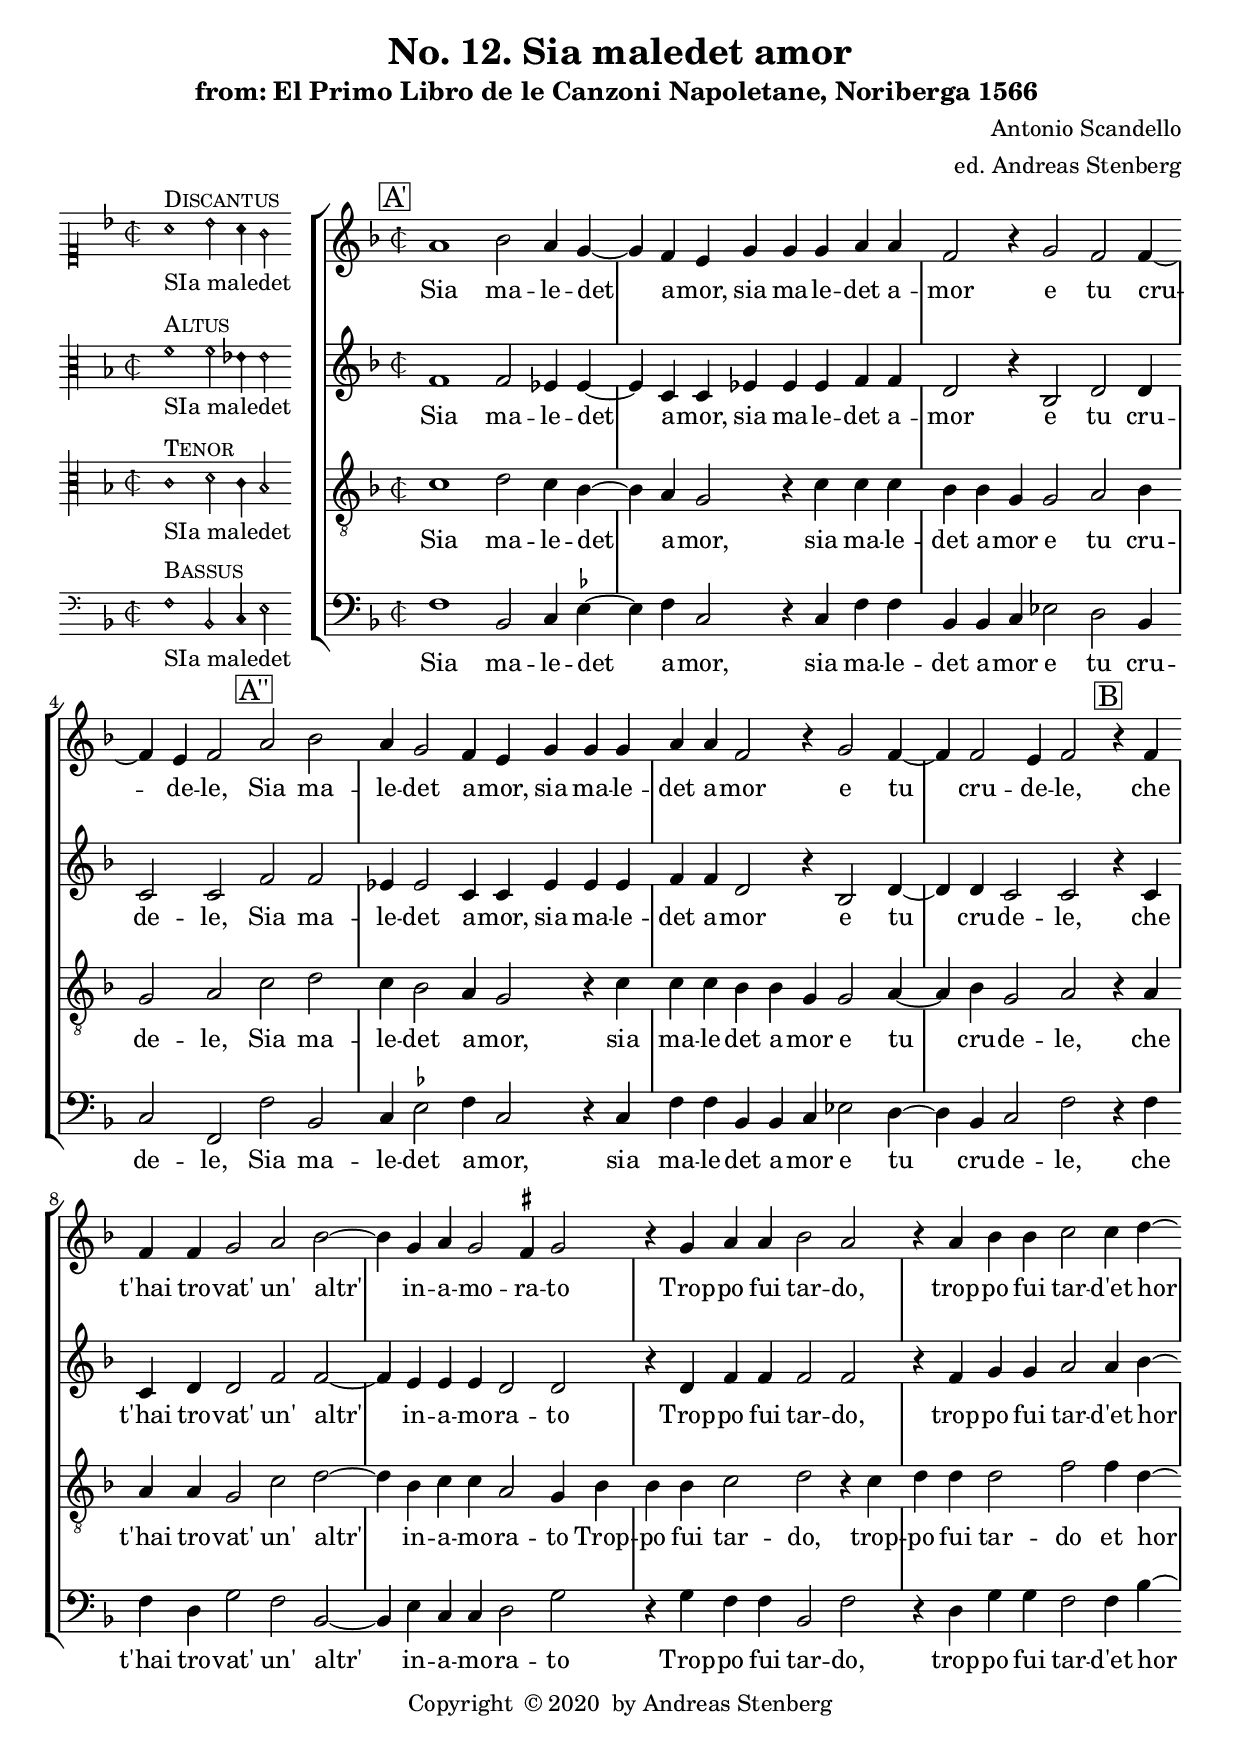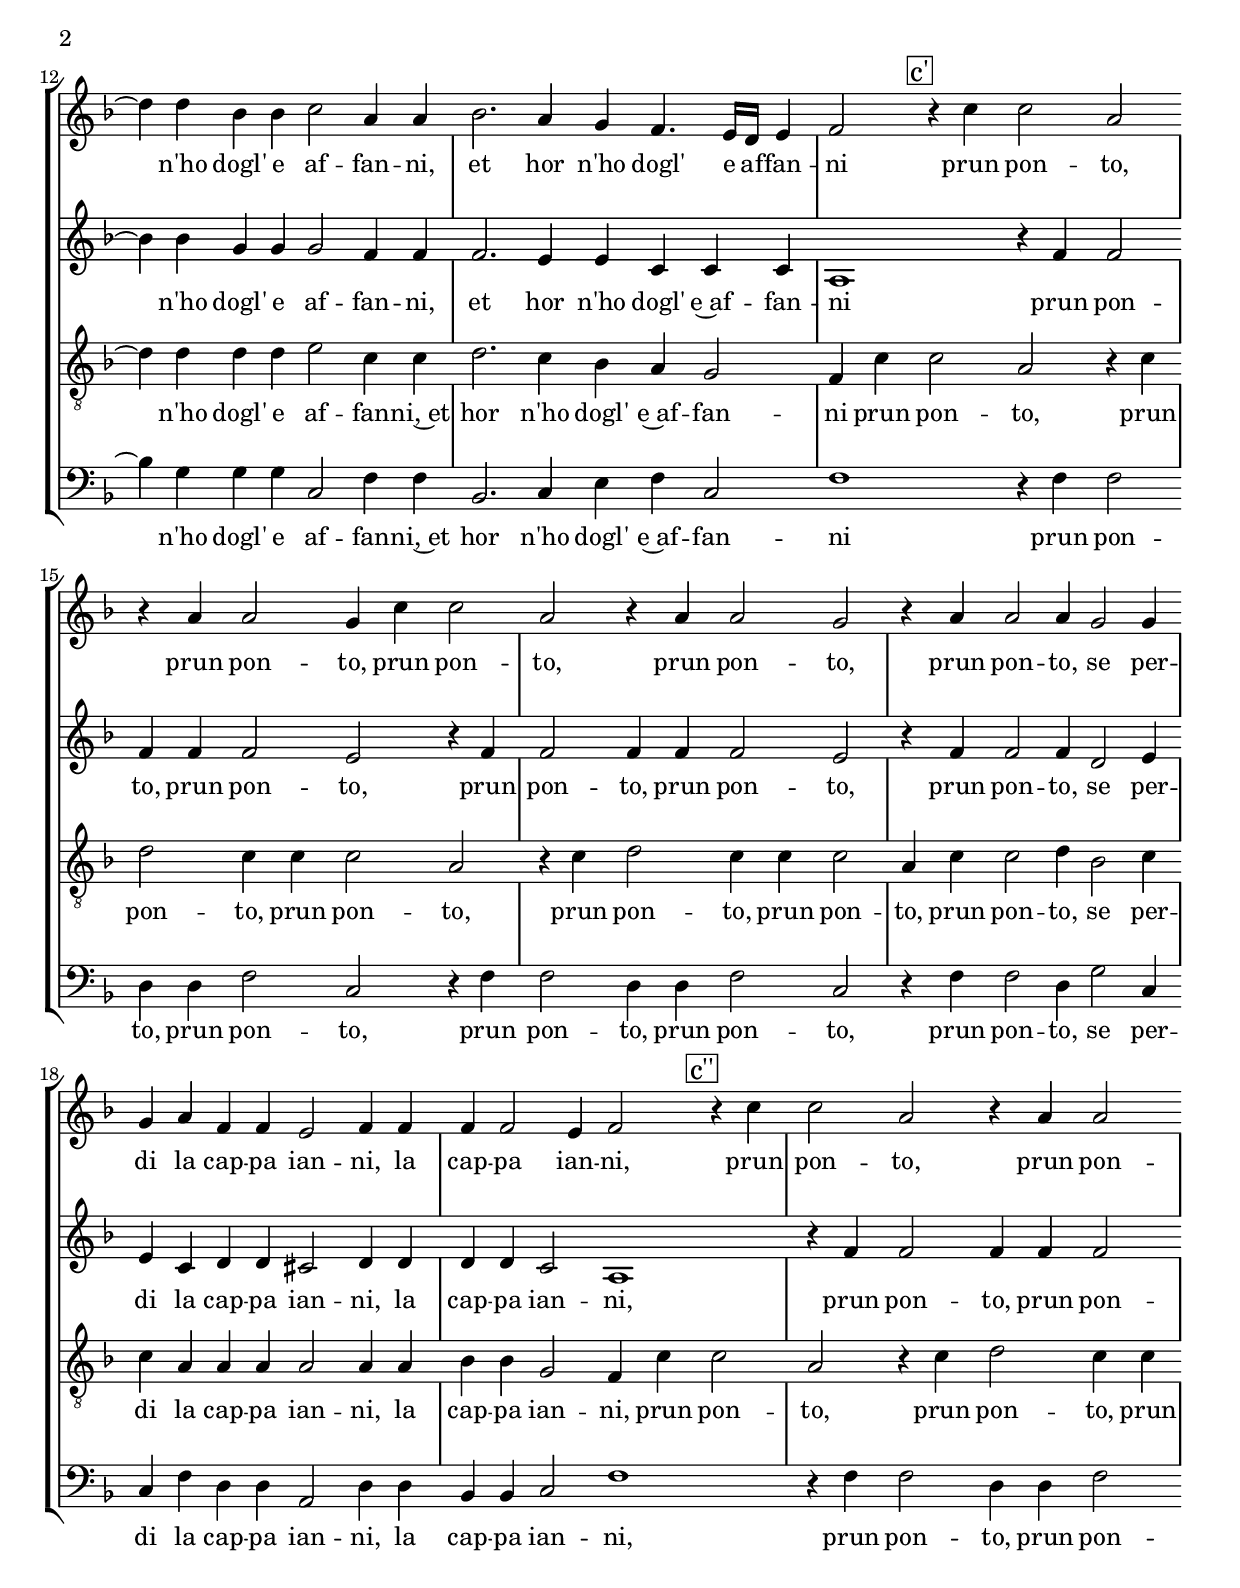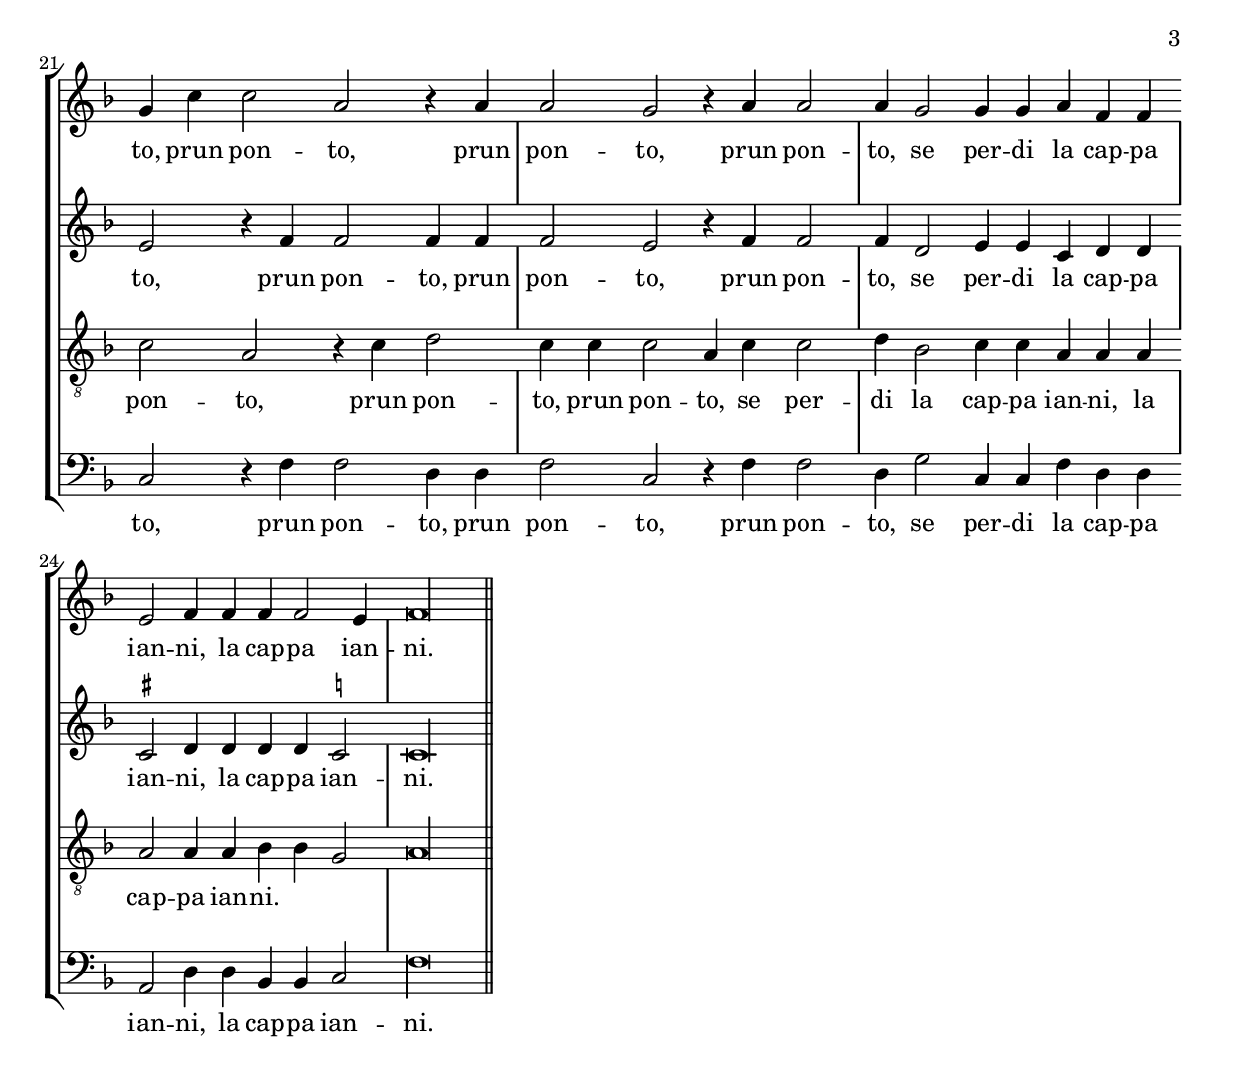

%%%%%%%%%%%%%%%%%%%%%%%%%%%%%%%%%%%%%%%%%%%%%%%%%%%%%%%%%%%%%%%%%%%
% This is a template based on the usual four part choir templater %
% where the voices have common lyrics at the the start but split  %
% to separate lyrics after a while.				  %
% This template is modyfied by AS from the one in the lilypond    %
% documentation.						  %
% This template is to be used for instance for fairly simple      %
% settings where the stanzas are set homophonicaly but twhere the %
% Chorus contains polyphony that require separate underlay for    %
% the different voices.						  %
%%%%%%%%%%%%%%%%%%%%%%%%%%%%%%%%%%%%%%%%%%%%%%%%%%%%%%%%%%%%%%%%%%%
\version "2.18.0"
\include "deutsch.ly"
ficta = \once \set suggestAccidentals =##t
\header {
   title = \markup {
    \center-column {
      "No. 12. Sia maledet amor"
%      "Wann er zu nacht"
%      \vspace #0.5
    }
  }
  subtitle = "from: El Primo Libro de le Canzoni Napoletane, Noriberga 1566 "
  composer = "Antonio Scandello"
  arranger = "ed. Andreas Stenberg"
  poet = ""
  meter =""
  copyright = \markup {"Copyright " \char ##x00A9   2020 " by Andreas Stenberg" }
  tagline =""
}
global = {
  \key f \major
}
%% PDF p.21
sopMusic = \relative c' {

  \set Score.tempoHideNote = ##t
  \tempo 2 = 86
  \override Staff.TimeSignature.style = #'mensural
  \time 2/2
  \set Timing.measureLength = #(ly:make-moment 4/2)
  \override Staff.BarLine.transparent = ##t
 \mark \markup { \box A' }
 a'1 b2 a4 g4~
 g4 f4 e4 g4 g4 g4 a4 a4
 f2 r4 g2 f2 f4~
 f4 e4 f2 \mark \markup { \box A'' }
  a2 b2
 a4 g2 f4 					%% end of first line in orig.
 e4 g4 g4 g4
 a4 a4 f2 r4 g2 f4~
 f4 f2 e4 f2 \mark \markup { \box B } r4 f4
 f4 f4 g2 a2 b2~
 b4 g4 a4 g2 \ficta fis4 g2
 r4  g4 a4 a4 b2 a2				%5 end of second line.
 r4 a4 b4 b4 c2 c4 d4~
 d4 d4 b4  b4 c2 a4 a4
 b2. a4 g4 f4. e16 d16 e4
 f2 \mark \markup { \box c' } r4 c'4 c2 a2
 r4 a4 a2 g4 c4 c2				%% end of third line.
 a2 r4 a4 a2 g2
 r4 a4 a2 a4 g2 g4
 g4 a4 f4 f4 e2 f4 f4
 f4 f2 e4 f2 \mark \markup { \box c'' } r4 c'4
 c2 a2 r4 a4 a2
 g4 c4 c2					%% end of fourth line.
 a2 r4 a4
 a2 g2 r4 a4 a2
 a4 g2 g4 g4 a4 f4  f4
 e2 f4 f4 f4 f2 e4
 \cadenzaOn
 f\longa
 \revert Staff.BarLine.transparent
  \bar "||"
}
%% PDF p. 20
sopWords = \lyricmode {
  Sia ma -- le -- det a -- mor,
  sia ma -- le -- det a -- mor e tu cru -- de -- le,
  Sia ma -- le -- det a -- mor,
  sia ma -- le -- det a -- mor e tu cru -- de -- le,
  che t'hai tro -- vat' un' altr' in -- a -- mo -- ra -- to
  Trop -- po fui tar -- do,
  trop -- po fui tar -- d'et hor n'ho dogl' e af -- fan -- ni,
  et hor n'ho dogl' e af -- fan -- ni
  prun pon -- to,
  prun pon -- to,
  prun pon -- to,
  prun pon -- to,
  prun pon -- to, se per -- di la cap -- pa ian -- ni,
  la cap -- pa ian -- ni,
  prun pon -- to,
  prun pon -- to,
  prun pon -- to,
  prun pon -- to,
  prun pon -- to, se per -- di la cap -- pa ian -- ni,
  la cap -- pa ian -- ni.
}
%% PDF p.59
altoMusic = \relative c' {
  \override Staff.BarLine.transparent = ##t
  \override Staff.TimeSignature.style = #'mensural
  f1 f2 es4 es4~
  es4 c4 c4 es4 es4 es4 f4 f4
  d2 r4 b2 d2 d4
  c2 c2 f2 f2
  es4 es2 c4 c4 es4 es4 es4			%% end of first line in orig.
  f4 f4 d2 r4 b2 d4~
  d4 d4 c2 c2 r4 c4
  c4 d4 d2 f2 f2~
  f4 e4 e4 e4 d2 d2
  r4 d4 f4 f4 f2 f2
  r4 f4 g4 g4 a2 a4 b4~
  b4 b4 g4 g4					%5 end of second line.
  g2 f4 f4
  f2. e4 e4 c4 c4 c4
  a1 r4 f'4 f2
  f4 f4 f2 e2 r4 f4
  f2 f4 f4 f2 e2
  r4 f4 f2 f4 d2 e4
  e4 c4 d4 d4 cis2 d4 d4			%% end of zthird line.
  d4 d4 c2 a1
  r4 f'4 f2 f4 f4 f2
  e2 r4 f4 f2 f4 f4
  f2 e2 r4 f4 f2
  f4 d2 e4 e4 c4 d4 d4
  \ficta cis2 d4 d4 d4 d4 \ficta c!2
  \cadenzaOn
  c\longa
  \revert Staff.BarLine.transparent
}
altoWords = \lyricmode {
  Sia ma -- le -- det a -- mor,
  sia ma -- le -- det a -- mor e tu cru -- de -- le,
  Sia ma -- le -- det a -- mor,
  sia ma -- le -- det a -- mor e tu cru -- de -- le,
  che t'hai tro -- vat' un' altr' in -- a -- mo -- ra -- to
  Trop -- po fui tar -- do,
  trop -- po fui tar -- d'et hor n'ho dogl' e af -- fan -- ni,
  et hor n'ho dogl' e~af -- fan -- ni
  prun pon -- to,
  prun pon -- to,
  prun pon -- to,
  prun pon -- to,
  prun pon -- to, se per -- di la cap -- pa ian -- ni,
  la cap -- pa ian -- ni,
  prun pon -- to,
  prun pon -- to,
  prun pon -- to,
  prun pon -- to,
  prun pon -- to, se per -- di la cap -- pa ian -- ni,
  la cap -- pa ian -- ni.
}
%% PDF p. 97
tenorMusic = \relative c' {
  \clef "G_8"
  \override Staff.BarLine.transparent = ##t
  \override Staff.TimeSignature.style = #'mensural
  c1 d2 c4 b4~
  b4 a4 g2 r4 c4 c4 c4
  b4 b4 g4 g2 a2 b4
  g2 a2 c2 d2
  c4 b2 a4 g2 r4 c4
  c4 c4 b4 b4				%% end of first  line in orig.
  g4 g2 a4~
  a4 b4 g2 a2 r4 a4
  a4 a4 g2 c2 d2~
  d4 b4 c4 c4 a2 g4 b4
  b4 b4 c2 d2 r4 c4
  d4 d4 d2 f2 f4 d4~
  d4 d4 d4 d4				%% end of second line.
  e2 c4 c4
  d2. c4 b4 a4 g2
  f4 c'4 c2 a2 r4 c4
  d2 c4 c4 c2 a2
  r4 c4 d2 c4 c4 c2
  a4 c4 c2 d4 b2 c4
  c4 a4 a4 a4 a2 a4 a4			%% end of third line
  b4 b4 g2 f4 c'4 c2
  a2 r4 c4 d2 c4 c4
  c2 a2 r4 c4 d2
  c4 c4 c2 a4 c4 c2
  d4 b2 c4 c4 a4 a4 a4
  a2 a4 a4 b4 b4 g2
  \cadenzaOn
  a\longa
  \revert Staff.BarLine.transparent
}
tenorWords = \lyricmode {
  Sia ma -- le -- det a -- mor,
  sia ma -- le -- det a -- mor e tu cru -- de -- le,
  Sia ma -- le -- det a -- mor,
  sia ma -- le -- det a -- mor e tu cru -- de -- le,
  che t'hai tro -- vat' un' altr' in -- a -- mo -- ra -- to
  Trop -- po fui tar -- do,
  trop -- po fui tar -- do et hor n'ho dogl' e af -- fan -- ni,~et
  hor n'ho dogl' e~af -- fan -- ni
  prun pon -- to,
  prun pon -- to,
  prun pon -- to,
  prun pon -- to,
  prun pon -- to,
  prun pon -- to, se per -- di la cap -- pa ian -- ni,
  la cap -- pa ian -- ni,
  prun pon -- to,
  prun pon -- to,
  prun pon -- to,
  prun pon -- to,
  prun pon -- to, se per -- di la cap -- pa ian -- ni,
  la cap -- pa ian -- ni.
}
%% PDF p. 134
bassMusic = \relative c {
  \override Staff.BarLine.transparent = ##t
  \override Staff.TimeSignature.style = #'mensural
  f1 b,2 c4 \ficta es4~
  es4 f4 c2 r4 c4 f4 f4
  b,4 b4 c4 es2 d2 b4
  c2 f,2 f'2 b,2
  c4 \ficta es2 f4 c2 r4 c4			%% end of first line in orig.
  f4 f4 b,4 b4 c4 es2 d4~
  d4 b4 c2 f2 r4 f4
  f4 d4 g2 f2 b,2~
  b4 \ficta e4 c4 c4 d2 g2
  r4 g4 f4 f4 b,2 f'2
  r4 d4 g4 g4 					%% end of second line.
  f2 f4 b4~
  b4 g4 g4 g4 c,2 f4 f4
  b,2. c4 e4 f4 c2
  f1 r4 f4 f2
  d4 d4 f2 c2 r4 f4
  f2 d4 d4 f2 c2
  r4 f4 f2  d4 g2 c,4
  c4 f4 d4 d4				%% end of third line.
  a2 d4 d4
  b4 b4 c2 f1
  r4 f4 f2 d4 d4 f2
  c2 r4 f4 f2 d4 d4
  f2 c2 r4 f4 f2
  d4 g2 c,4 c4 f4 d4 d4
  a2 d4 d4 b4 b4 c2
  \cadenzaOn
  f\longa
  \revert Staff.BarLine.transparent
}
bassWords = \lyricmode {
  Sia ma -- le -- det a -- mor,
  sia ma -- le -- det a -- mor e tu cru -- de -- le,
  Sia ma -- le -- det a -- mor,
  sia ma -- le -- det a -- mor e tu cru -- de -- le,
  che t'hai tro -- vat' un' altr' in -- a -- mo -- ra -- to
  Trop -- po fui tar -- do,
  trop -- po fui tar -- d'et hor n'ho dogl' e af -- fan -- ni,~et
  hor n'ho dogl' e~af -- fan -- ni
  prun pon -- to,
  prun pon -- to,
  prun pon -- to,
  prun pon -- to,
  prun pon -- to, se per -- di la cap -- pa ian -- ni,
  la cap -- pa ian -- ni,
  prun pon -- to,
  prun pon -- to,
  prun pon -- to,
  prun pon -- to,
  prun pon -- to, se per -- di la cap -- pa ian -- ni,
  la cap -- pa ian -- ni.
}
incipitDiscantus = \markup {
  \score {
    {
      %      \set Staff.instrumentName = #"Tenor "
      \override NoteHead.style = #'neomensural
      \override Rest.style = #'neomensural
      \override Staff.TimeSignature.style = #'mensural
      \cadenzaOn
      \clef "petrucci-c1"
      \key f \major
      \time 2/2

      a'1^\markup { \smallCaps"Discantus"} _"SIa maledet"
      b'2 a'4 g'2
    }
    \layout {
      \context {
        \Voice
        \remove "Ligature_bracket_engraver"
        \consists "Mensural_ligature_engraver"
      }
      line-width = 4.5\cm
    }
  }
}


incipitAltus = \markup {
  \score {
    {
      %      \set Staff.instrumentName = #"Tenor "
      \override NoteHead.style = #'neomensural
      \override Rest.style = #'neomensural
      \override Staff.TimeSignature.style = #'mensural
      \cadenzaOn
      \clef "petrucci-c3"
      \key f \major
      \time 2/2
      f'1^\markup \smallCaps"Altus"_"SIa maledet"
      f'2 es'4 es'2
    }
    \layout {
      \context {
        \Voice
        \remove "Ligature_bracket_engraver"
        \consists "Mensural_ligature_engraver"
      }
      line-width = 4.5\cm
    }
  }
}


incipitTenor = \markup {
  \score {
    {
      %      \set Staff.instrumentName = #"Tenor "
      \override NoteHead.style = #'neomensural
      \override Rest.style = #'neomensural
      \override Staff.TimeSignature.style = #'mensural
      \cadenzaOn
      \clef "petrucci-c3"
      \key f \major
      \time 2/2
      c'1^\markup \smallCaps"Tenor" _"SIa maledet"
      d'2 c'4 b2
    }
    \layout {
      \context {
        \Voice
        \remove "Ligature_bracket_engraver"
        \consists "Mensural_ligature_engraver"
      }
      line-width = 5.0\cm
    }
  }
}
#(append! supported-clefs '(("mensural-f3" . ("clefs.mensural.f" 0 0))))

incipitBassus = \markup {
  \score {
    {
      %      \set Staff.instrumentName = #"Tenor "
      \override NoteHead.style = #'neomensural
      \override Rest.style = #'neomensural
      \override Staff.TimeSignature.style = #'mensural
      \cadenzaOn
      \clef "mensural-f"
      \key f \major
      \time 2/2
      f1^\markup \smallCaps"Bassus"
      _"SIa maledet" b,2 c4 e2

    }
    \layout {
      \context {
        \Voice
        \remove "Ligature_bracket_engraver"
        \consists "Mensural_ligature_engraver"
      }
      line-width = 4.5\cm
    }
  }
}


\score {
  <<
    \new StaffGroup \with {
      \override VerticalAxisGroup.staff-staff-spacing = #'((basic-distance . 12))
    } <<
      \new Staff = treble <<
        \set Staff.instrumentName = \incipitDiscantus
        \new Voice = "sopranos" {
          \set  Staff.midiInstrument ="choir aahs"
          %	\voiceOne
          << \global \sopMusic >>
        }
      >>
      \new Lyrics = sopranos { s1 }

      \new Staff = "medius" <<
        \set Staff.instrumentName = \incipitAltus

        \new Voice = "altos" {
          %	\voiceTwo
          \set  Staff.midiInstrument ="choir aahs"
          << \global \altoMusic >>
        }
      >>

      \new Lyrics = "altos" { s1 }
      \new Staff = tenors <<
        \set Staff.instrumentName = \incipitTenor

        \clef "treble"
        \new Voice = "tenors" {
          \set  Staff.midiInstrument ="choir aahs"
          %	\voiceOne
          << \global \tenorMusic >>
        }
      >>
      \new Lyrics = "tenors" { s1 }

      \new Staff ="basses" {
        \set Staff.instrumentName = \incipitBassus

        \new Voice = "basses" {
          \set  Staff.midiInstrument ="choir aahs"
          \clef "bass"
          %	\voiceTwo
          << \global \bassMusic >>
        }
      }
    >>
    \new Lyrics = basses { s1 }

    \context Lyrics = sopranos \lyricsto sopranos \sopWords
    \context Lyrics = altos \lyricsto altos \altoWords
    \context Lyrics = tenors \lyricsto tenors \tenorWords
    \context Lyrics = basses \lyricsto basses \bassWords
  >>
  \layout {
    \context {
      \Score
      % no bars in staves
      %      \override BarLine.transparent = ##t

    }
    % the next three instructions keep the lyrics between the bar lines
    \context {
      \Lyrics
      \consists "Bar_engraver"
      \override BarLine.transparent = ##t
    }
    \context {
      \StaffGroup
      \consists "Separating_line_group_engraver"
    }
    \context {
      \Voice
      % no slurs
      \override Slur.transparent = ##t
      % Comment in the below "\remove" command to allow line
      % breaking also at those barlines where a note overlaps
      % into the next bar.  The command is commented out in this
      % short example score, but especially for large scores, you
      % will typically yield better line breaking and thus improve
      % overall spacing if you comment in the following command.
      %\remove "Forbid_line_break_engraver"
    }
    indent = 4.5\cm
  }

}
\score {
  <<
    \new StaffGroup <<
      \new Staff = treble <<
        \set Staff.instrumentName = \incipitDiscantus
        \new Voice = "sopranos" {
          \set  Staff.midiInstrument ="choir aahs"
          %	\voiceOne
          << \global \sopMusic >>
        }
      >>
      \new Lyrics = sopranos { s1 }

      \new Staff = "medius" <<
        \set Staff.instrumentName = \incipitAltus

        \new Voice = "altos" {
          %	\voiceTwo
          \set  Staff.midiInstrument ="choir aahs"
          << \global \altoMusic >>
        }
      >>

      \new Lyrics = "altos" { s1 }
      \new Staff = tenors <<
        \set Staff.instrumentName = \incipitTenor

        \clef "treble"
        \new Voice = "tenors" {
          \set  Staff.midiInstrument ="choir aahs"
          %	\voiceOne
          << \global \tenorMusic >>
        }
      >>
      \new Lyrics = "tenors" { s1 }

      \new Staff ="basses" {
        \set Staff.instrumentName = \incipitBassus

        \new Voice = "basses" {
          \set  Staff.midiInstrument ="choir aahs"
          \clef "G_8"
          %	\voiceTwo
          << \global \bassMusic >>
        }
      }
    >>
    \new Lyrics = basses { s1 }

    \context Lyrics = sopranos \lyricsto sopranos \sopWords
    \context Lyrics = altos \lyricsto altos \altoWords
    \context Lyrics = tenors \lyricsto tenors \tenorWords
    \context Lyrics = basses \lyricsto basses \bassWords
  >>
  \midi {}
}
\paper {
  ragged-bottom = ##t
  ragged-last-bottom = ##t
  ragged-last = ##t
}

%{
convert-ly.py (GNU LilyPond) 2.18.2  convert-ly.py: Processing `'...
Applying conversion: 2.15.7, 2.15.9, 2.15.10, 2.15.16, 2.15.17,
2.15.18, 2.15.19, 2.15.20, 2.15.25, 2.15.32, 2.15.39, 2.15.40,
2.15.42, 2.15.43, 2.16.0, 2.17.0, 2.17.4, 2.17.5, 2.17.6, 2.17.11,
2.17.14, 2.17.15, 2.17.18, 2.17.19, 2.17.20, 2.17.25, 2.17.27,
2.17.29, 2.17.97, 2.18.0
%}
